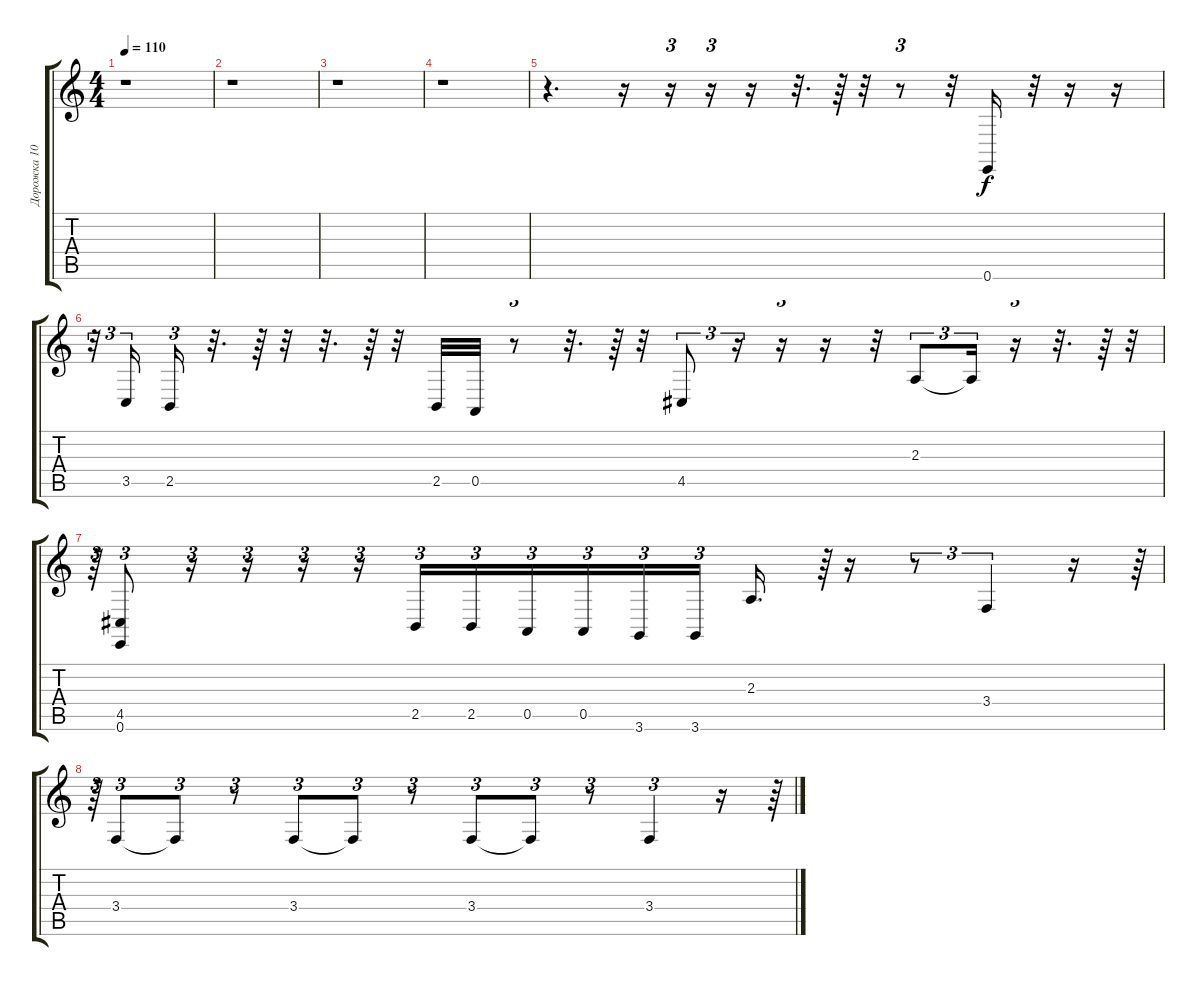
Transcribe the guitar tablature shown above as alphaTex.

\track ("Дорожка 10" "Дорожка 10") {instrument acousticgrandpiano}
\staff {score tabs}
\tuning (E4 B3 G3 D3 A2 E2) {hide}
\ts (4 4)
\tempo 110
\clef g2
\ks c
r.1{dy f} |
r.1 |
r.1 |
r.1 |
r.4{d} r.16 r.16{tu (3 2)} r.16{tu (3 2)} r.16 r.32{d} r.64 r.32 r.8{tu (3 2)} r.32 0.6.16 r.32 r.16 r.16 |
r.32{tu (3 2)} 3.5.16{tu (3 2)} 2.5.16{tu (3 2)} r.32{d} r.64 r.32 r.32{d} r.64 r.32 2.5.32 0.5.32 r.8{tu (3 2)} r.32{d} r.64 r.32 4.5.8{tu (3 2)} r.16{tu (3 2)} r.16{tu (3 2)} r.16 r.32 2.3.8{tu (3 2)} 2.3{t}.16{tu (3 2)} r.16{tu (3 2)} r.32{d} r.64 r.32{tu (3 2)} |
r.64{tu (3 2)} (4.5 0.6).8{tu (3 2)} r.16{tu (3 2)} r.16{tu (3 2)} r.16{tu (3 2)} r.16{tu (3 2)} 2.5.16{tu (3 2)} 2.5.16{tu (3 2)} 0.5.16{tu (3 2)} 0.5.16{tu (3 2)} 3.6.16{tu (3 2)} 3.6.16{tu (3 2)} 2.3.16{d} r.64{tu (3 2)} r.16 r.8{tu (3 2)} 3.4.4{tu (3 2)} r.16 r.64{tu (3 2)} |
r.64{tu (3 2)} 3.4.8{tu (3 2)} 3.4{t}.8{tu (3 2)} r.8{tu (3 2)} 3.4.8{tu (3 2)} 3.4{t}.8{tu (3 2)} r.8{tu (3 2)} 3.4.8{tu (3 2)} 3.4{t}.8{tu (3 2)} r.8{tu (3 2)} 3.4.4{tu (3 2)} r.16 r.64{tu (3 2)}
